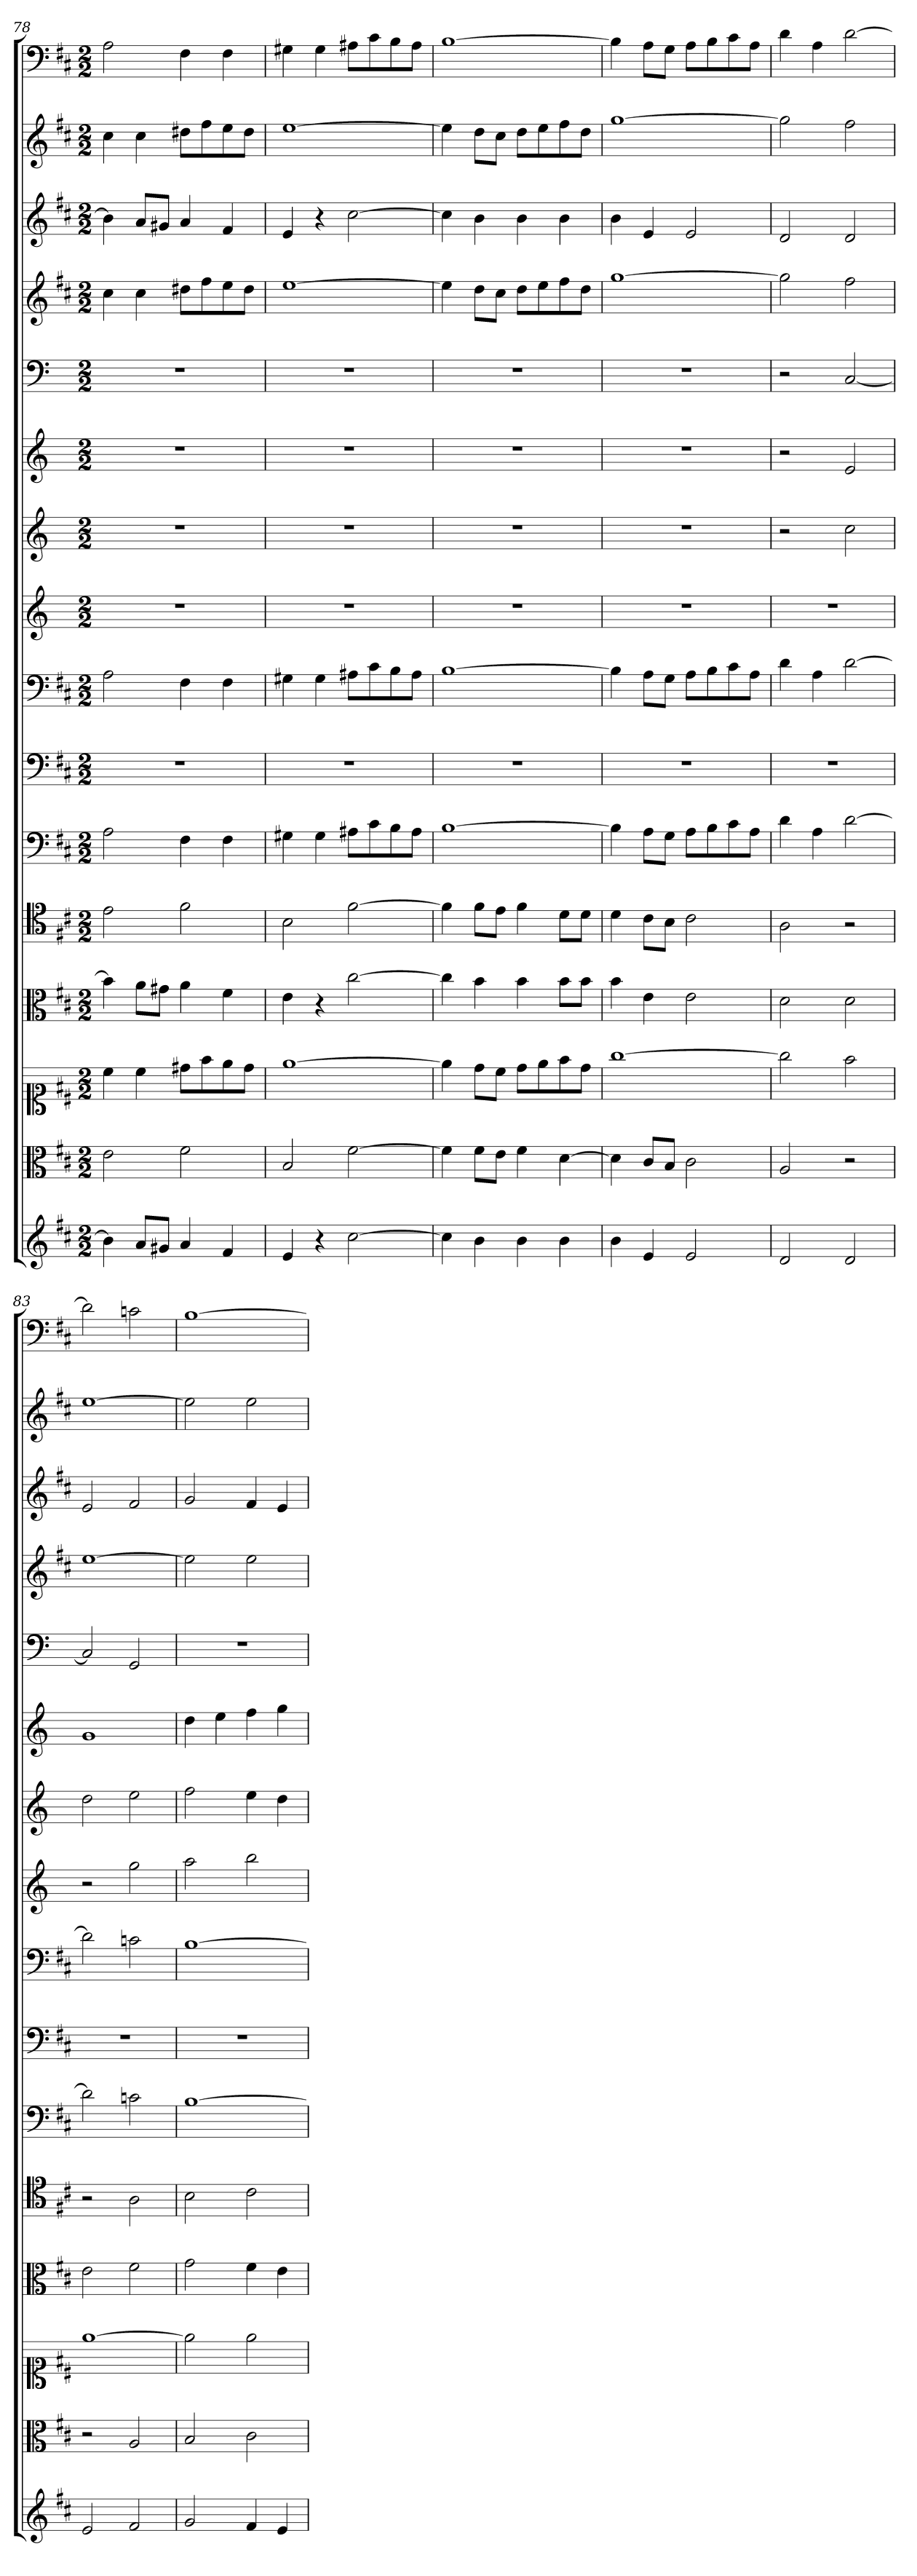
**kern	**kern	**kern	**kern	**kern	**kern	**kern	**kern	**kern	**kern	**kern	**kern	**kern	**kern	**kern	**kern
*part16	*part15	*part14	*part13	*part12	*part11	*part10	*part9	*part8	*part7	*part6	*part5	*part4	*part3	*part2	*part1
*staff16	*staff15	*staff14	*staff13	*staff12	*staff11	*staff10	*staff9	*staff8	*staff7	*staff6	*staff5	*staff4	*staff3	*staff2	*staff1
*	*clefC3	*clefC1	*clefC3	*clefC4	*clefF4	*clefF4	*clefF4	*	*	*	*clefF4	*	*	*	*clefF4
*k[f#c#]	*k[f#c#]	*k[f#c#]	*k[f#c#]	*k[f#c#]	*k[f#c#]	*k[f#c#]	*k[f#c#]	*k[]	*k[]	*k[]	*k[]	*k[f#c#]	*k[f#c#]	*k[f#c#]	*k[f#c#]
*D:	*D:	*D:	*D:	*D:	*D:	*D:	*D:	*	*	*	*	*D:	*D:	*D:	*D:
*M2/2	*M2/2	*M2/2	*M2/2	*M2/2	*M2/2	*M2/2	*M2/2	*M2/2	*M2/2	*M2/2	*M2/2	*M2/2	*M2/2	*M2/2	*M2/2
=78	=78	=78	=78	=78	=78	=78	=78	=78	=78	=78	=78	=78	=78	=78	=78
4b]	2e	4cc#	4b]	2e	2A	1r	2A	1r	1r	1r	1r	4cc#	4b]	4cc#	2A
8aL	.	4cc#	8a\L	.	.	.	.	.	.	.	.	4cc#	8aL	4cc#	.
8g#XJ	.	.	8g#X\J	.	.	.	.	.	.	.	.	.	8g#XJ	.	.
4a	2f#	8dd#X\L	4a	2f#	4F#	.	4F#	.	.	.	.	8dd#XL	4a	8dd#XL	4F#
.	.	8ff#\	.	.	.	.	.	.	.	.	.	8ff#	.	8ff#	.
4f#	.	8ee\	4f#	.	4F#	.	4F#	.	.	.	.	8ee	4f#	8ee	4F#
.	.	8dd#\J	.	.	.	.	.	.	.	.	.	8dd#J	.	8dd#J	.
=79	=79	=79	=79	=79	=79	=79	=79	=79	=79	=79	=79	=79	=79	=79	=79
4e	2B	[1ee	4e	2B	4G#X	1r	4G#X	1r	1r	1r	1r	[1ee	4e	[1ee	4G#X
4r	.	.	4r	.	4G#	.	4G#	.	.	.	.	.	4r	.	4G#
[2cc#	[2f#	.	[2cc#	[2f#	8A#X\L	.	8A#X\L	.	.	.	.	.	[2cc#	.	8A#X\L
.	.	.	.	.	8c#\	.	8c#\	.	.	.	.	.	.	.	8c#\
.	.	.	.	.	8B\	.	8B\	.	.	.	.	.	.	.	8B\
.	.	.	.	.	8A#\J	.	8A#\J	.	.	.	.	.	.	.	8A#\J
=80	=80	=80	=80	=80	=80	=80	=80	=80	=80	=80	=80	=80	=80	=80	=80
4cc#]	4f#]	4ee]	4cc#]	4f#]	[1B	1r	[1B	1r	1r	1r	1r	4ee]	4cc#]	4ee]	[1B
4b	8f#\L	8dd\L	4b	8f#\L	.	.	.	.	.	.	.	8ddL	4b	8ddL	.
.	8e\J	8cc#\J	.	8e\J	.	.	.	.	.	.	.	8cc#J	.	8cc#J	.
4b	4f#	8dd\L	4b	4f#	.	.	.	.	.	.	.	8ddL	4b	8ddL	.
.	.	8ee\	.	.	.	.	.	.	.	.	.	8ee	.	8ee	.
4b	[4d	8ff#\	8b\L	8d\L	.	.	.	.	.	.	.	8ff#	4b	8ff#	.
.	.	8dd\J	8b\J	8d\J	.	.	.	.	.	.	.	8ddJ	.	8ddJ	.
=81	=81	=81	=81	=81	=81	=81	=81	=81	=81	=81	=81	=81	=81	=81	=81
4b	4d]	[1gg	4b	4d	4B]	1r	4B]	1r	1r	1r	1r	[1gg	4b	[1gg	4B]
4e	8c#/L	.	4e	8c#\L	8A\L	.	8A\L	.	.	.	.	.	4e	.	8A\L
.	8B/J	.	.	8B\J	8G\J	.	8G\J	.	.	.	.	.	.	.	8G\J
2e	2c#	.	2e	2c#	8A\L	.	8A\L	.	.	.	.	.	2e	.	8A\L
.	.	.	.	.	8B\	.	8B\	.	.	.	.	.	.	.	8B\
.	.	.	.	.	8c#\	.	8c#\	.	.	.	.	.	.	.	8c#\
.	.	.	.	.	8A\J	.	8A\J	.	.	.	.	.	.	.	8A\J
=82	=82	=82	=82	=82	=82	=82	=82	=82	=82	=82	=82	=82	=82	=82	=82
2d	2A	2gg]	2d	2A	4d	1r	4d	1r	2r	2r	2r	2gg]	2d	2gg]	4d
.	.	.	.	.	4A	.	4A	.	.	.	.	.	.	.	4A
2d	2r	2ff#	2d	2r	[2d	.	[2d	.	2cc	2e	[2C	2ff#	2d	2ff#	[2d
=83	=83	=83	=83	=83	=83	=83	=83	=83	=83	=83	=83	=83	=83	=83	=83
2e	2r	[1ee	2e	2r	2d]	1r	2d]	2r	2dd	1g	2C]	[1ee	2e	[1ee	2d]
2f#	2A	.	2f#	2A	2cn	.	2cn	2gg	2ee	.	2GG	.	2f#	.	2cn
=84	=84	=84	=84	=84	=84	=84	=84	=84	=84	=84	=84	=84	=84	=84	=84
2g	2B	2ee]	2g	2B	[1B	1r	[1B	2aa	2ff	4dd	1r	2ee]	2g	2ee]	[1B
.	.	.	.	.	.	.	.	.	.	4ee	.	.	.	.	.
4f#	2c#	2ee	4f#	2c#	.	.	.	2bb	4ee	4ff	.	2ee	4f#	2ee	.
4e	.	.	4e	.	.	.	.	.	4dd	4gg	.	.	4e	.	.
=	=	=	=	=	=	=	=	=	=	=	=	=	=	=	=
*-	*-	*-	*-	*-	*-	*-	*-	*-	*-	*-	*-	*-	*-	*-	*-
